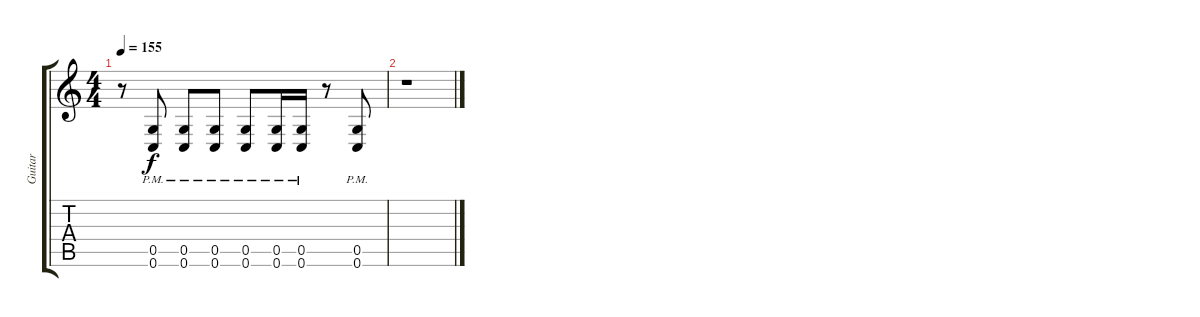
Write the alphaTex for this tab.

\track ("Guitar" "Guitar") {instrument overdrivenguitar}
\staff {score tabs}
\tuning (D4 A3 F3 C3 G2 C2) {hide}
\ts (4 4)
\tempo 155
\clef g2
\ks c
r.8{dy f} (0.5{pm} 0.6{pm}).8 (0.5{pm} 0.6{pm}).8 (0.5{pm} 0.6{pm}).8 (0.5{pm} 0.6{pm}).8 (0.5{pm} 0.6{pm}).16 (0.5{pm} 0.6{pm}).16 r.8 (0.5{pm} 0.6{pm}).8 |
r.1
